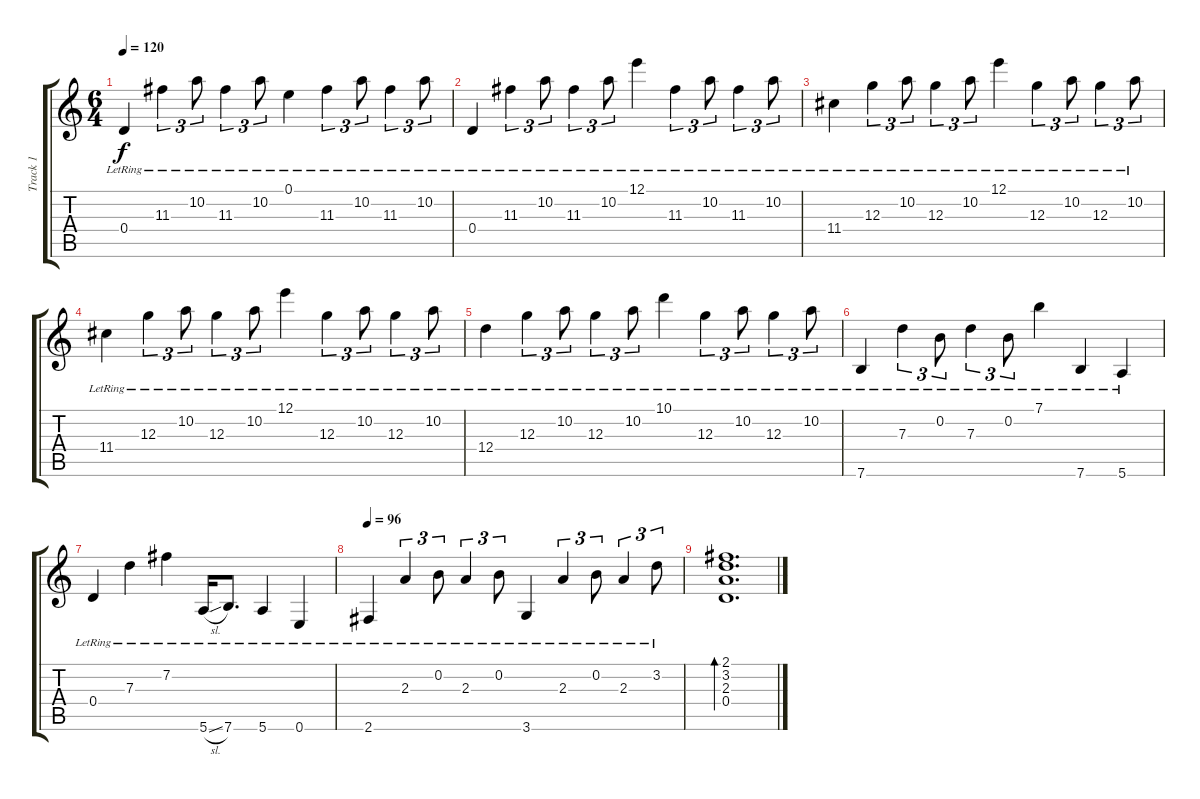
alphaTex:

\track ("Track 1" "Track 1") {instrument electricguitarclean}
\staff {score tabs}
\tuning (E4 B3 G3 D3 A2 E2) {hide}
\ts (6 4)
\tempo 120
\clef g2
\ks c
0.4{lr}.4{dy f} 11.3{lr}.4{tu (3 2)} 10.2{lr}.8{tu (3 2)} 11.3{lr}.4{tu (3 2)} 10.2{lr}.8{tu (3 2)} 0.1{lr}.4 11.3{lr}.4{tu (3 2)} 10.2{lr}.8{tu (3 2)} 11.3{lr}.4{tu (3 2)} 10.2{lr}.8{tu (3 2)} |
0.4{lr}.4 11.3{lr}.4{tu (3 2)} 10.2{lr}.8{tu (3 2)} 11.3{lr}.4{tu (3 2)} 10.2{lr}.8{tu (3 2)} 12.1{lr}.4 11.3{lr}.4{tu (3 2)} 10.2{lr}.8{tu (3 2)} 11.3{lr}.4{tu (3 2)} 10.2{lr}.8{tu (3 2)} |
11.4{lr}.4 12.3{lr}.4{tu (3 2)} 10.2{lr}.8{tu (3 2)} 12.3{lr}.4{tu (3 2)} 10.2{lr}.8{tu (3 2)} 12.1{lr}.4 12.3{lr}.4{tu (3 2)} 10.2{lr}.8{tu (3 2)} 12.3{lr}.4{tu (3 2)} 10.2{lr}.8{tu (3 2)} |
11.4{lr}.4 12.3{lr}.4{tu (3 2)} 10.2{lr}.8{tu (3 2)} 12.3{lr}.4{tu (3 2)} 10.2{lr}.8{tu (3 2)} 12.1{lr}.4 12.3{lr}.4{tu (3 2)} 10.2{lr}.8{tu (3 2)} 12.3{lr}.4{tu (3 2)} 10.2{lr}.8{tu (3 2)} |
12.4{lr}.4 12.3{lr}.4{tu (3 2)} 10.2{lr}.8{tu (3 2)} 12.3{lr}.4{tu (3 2)} 10.2{lr}.8{tu (3 2)} 10.1{lr}.4 12.3{lr}.4{tu (3 2)} 10.2{lr}.8{tu (3 2)} 12.3{lr}.4{tu (3 2)} 10.2{lr}.8{tu (3 2)} |
7.6{lr}.4 7.3{lr}.4{tu (3 2)} 0.2{lr}.8{tu (3 2)} 7.3{lr}.4{tu (3 2)} 0.2{lr}.8{tu (3 2)} 7.1{lr}.4 7.6{lr}.4 5.6{lr}.4 |
0.4{lr}.4 7.3{lr}.4 7.2{lr}.4 5.6{sl lr}.16 7.6{lr}.8{d} 5.6{lr}.4 0.6{lr}.4 |
\tempo 96
2.6{lr}.4 2.3{lr}.4{tu (3 2)} 0.2{lr}.8{tu (3 2)} 2.3{lr}.4{tu (3 2)} 0.2{lr}.8{tu (3 2)} 3.6{lr}.4 2.3{lr}.4{tu (3 2)} 0.2{lr}.8{tu (3 2)} 2.3{lr}.4{tu (3 2)} 3.2{lr}.8{tu (3 2)} |
(2.1 3.2 2.3 0.4).1{d bd 60}
